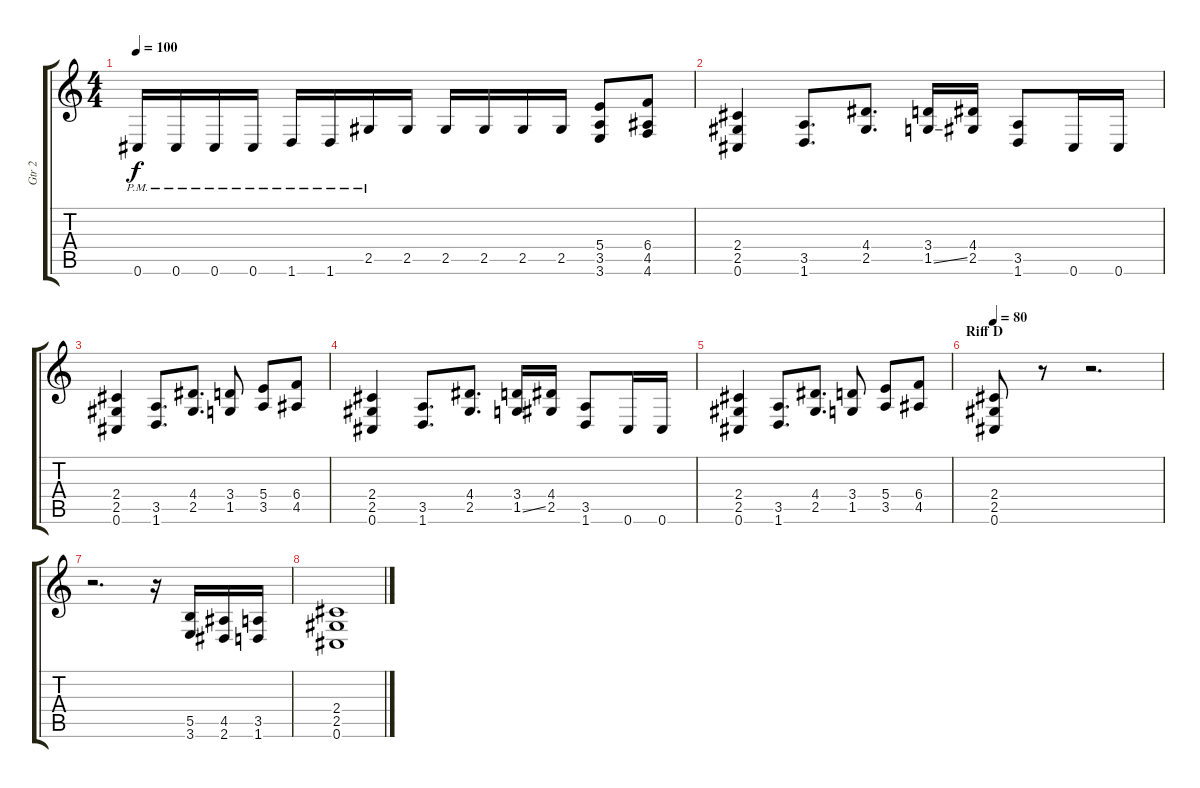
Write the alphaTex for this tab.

\track ("Gtr 2" "Gtr 2") {instrument overdrivenguitar}
\staff {score tabs}
\tuning (Db4 Ab3 E3 B2 Gb2 Db2) {hide}
\ts (4 4)
\tempo 100
\clef g2
\ks c
0.6{pm}.16{dy f} 0.6{pm}.16 0.6{pm}.16 0.6{pm}.16 1.6{pm}.16 1.6{pm}.16 2.5{pm}.16 2.5.16 2.5.16 2.5.16 2.5.16 2.5.16 (5.4 3.5 3.6).8 (6.4 4.5 4.6).8 |
(2.4 2.5 0.6).4 (3.5 1.6).8{d} (4.4 2.5).8{d} (3.4 1.5{ss}).16 (4.4 2.5).16 (3.5 1.6).8 0.6.16 0.6.16 |
(2.4 2.5 0.6).4 (3.5 1.6).8{d} (4.4 2.5).8{d} (3.4 1.5).8 (5.4 3.5).8 (6.4 4.5).8 |
(2.4 2.5 0.6).4 (3.5 1.6).8{d} (4.4 2.5).8{d} (3.4 1.5{ss}).16 (4.4 2.5).16 (3.5 1.6).8 0.6.16 0.6.16 |
(2.4 2.5 0.6).4 (3.5 1.6).8{d} (4.4 2.5).8{d} (3.4 1.5).8 (5.4 3.5).8 (6.4 4.5).8 |
\section ("" "Riff D ")
\tempo 80
(2.4 2.5 0.6).8 r.8 r.2{d} |
r.2{d} r.16 (5.5 3.6).16 (4.5 2.6).16 (3.5 1.6).16 |
(2.4 2.5 0.6).1
